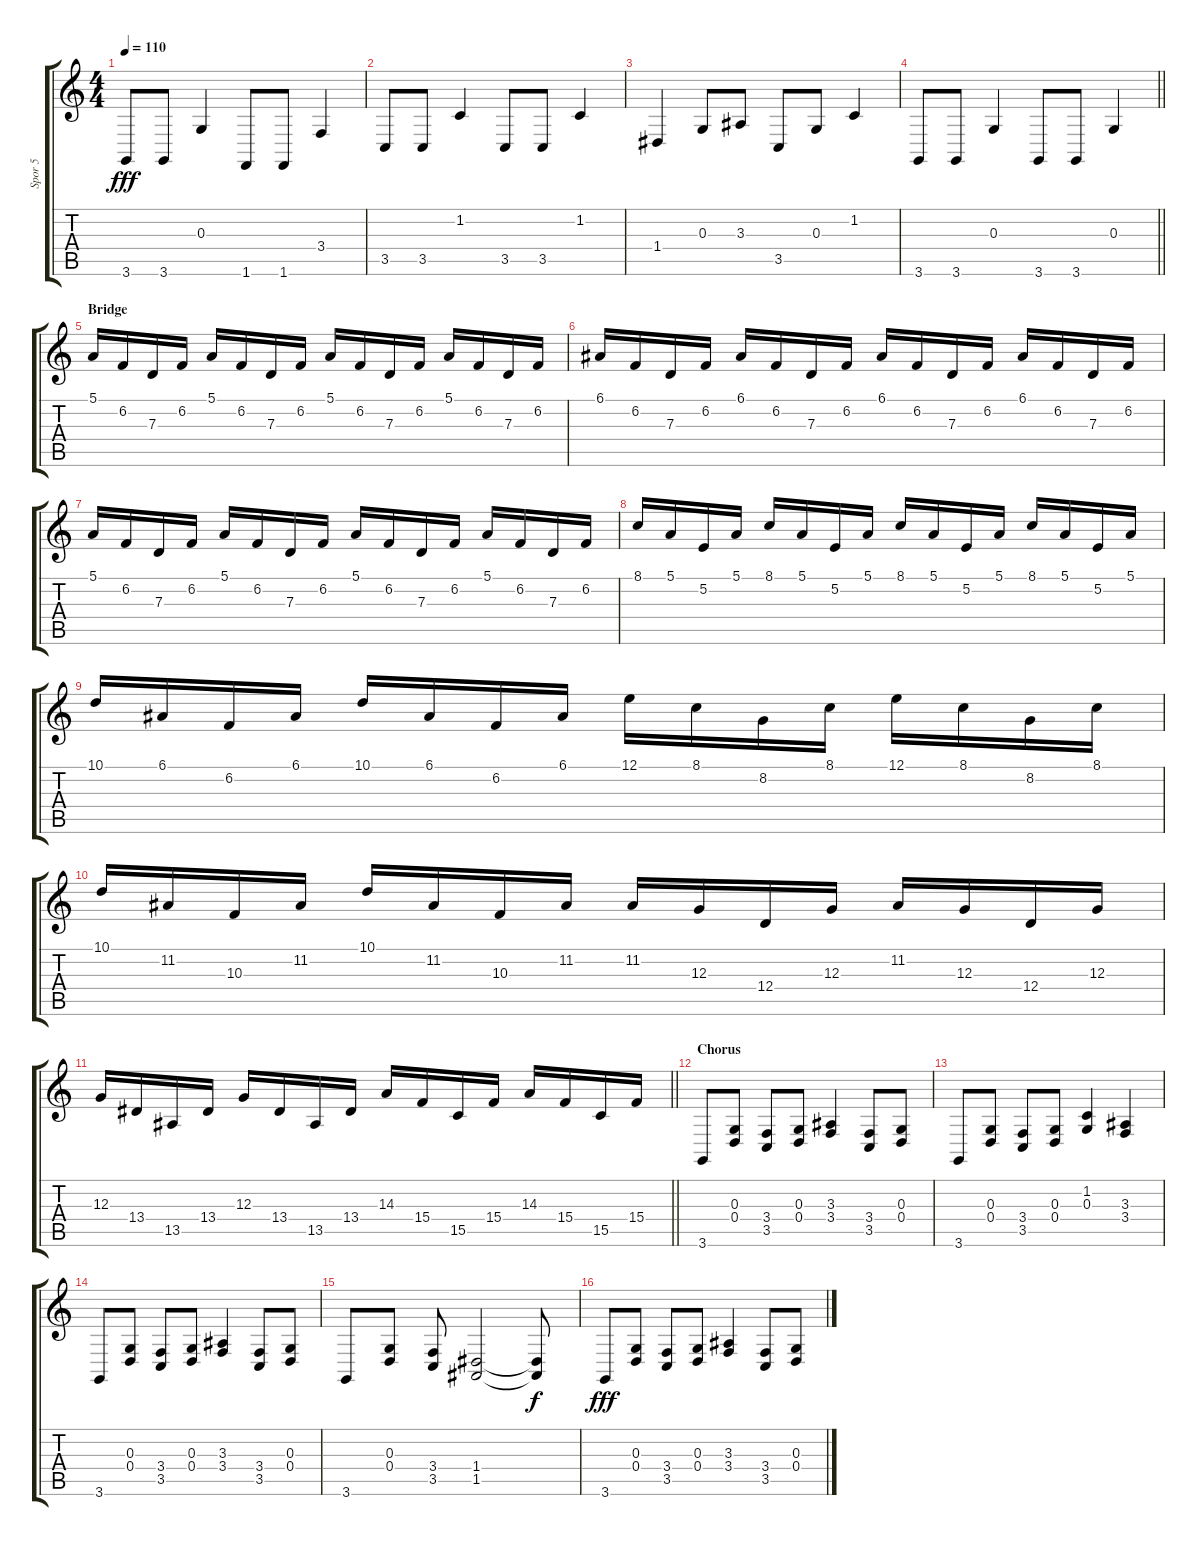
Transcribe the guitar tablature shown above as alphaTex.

\track ("Spor 5" "Spor 5") {instrument drawbarorgan}
\staff {score tabs}
\tuning (E4 B3 G3 D3 A2 E2) {hide}
\ts (4 4)
\tempo 110
\clef g2
\ks c
3.6.8{dy fff} 3.6.8 0.3.4 1.6.8 1.6.8 3.4.4 |
3.5.8 3.5.8 1.2.4 3.5.8 3.5.8 1.2.4 |
1.4.4 0.3.8 3.3.8 3.5.8 0.3.8 1.2.4 |
\barLineRight lightlight
3.6.8 3.6.8 0.3.4 3.6.8 3.6.8 0.3.4 |
\section ("" "Bridge")
5.1.16 6.2.16 7.3.16 6.2.16 5.1.16 6.2.16 7.3.16 6.2.16 5.1.16 6.2.16 7.3.16 6.2.16 5.1.16 6.2.16 7.3.16 6.2.16 |
6.1.16 6.2.16 7.3.16 6.2.16 6.1.16 6.2.16 7.3.16 6.2.16 6.1.16 6.2.16 7.3.16 6.2.16 6.1.16 6.2.16 7.3.16 6.2.16 |
5.1.16 6.2.16 7.3.16 6.2.16 5.1.16 6.2.16 7.3.16 6.2.16 5.1.16 6.2.16 7.3.16 6.2.16 5.1.16 6.2.16 7.3.16 6.2.16 |
8.1.16 5.1.16 5.2.16 5.1.16 8.1.16 5.1.16 5.2.16 5.1.16 8.1.16 5.1.16 5.2.16 5.1.16 8.1.16 5.1.16 5.2.16 5.1.16 |
10.1.16 6.1.16 6.2.16 6.1.16 10.1.16 6.1.16 6.2.16 6.1.16 12.1.16 8.1.16 8.2.16 8.1.16 12.1.16 8.1.16 8.2.16 8.1.16 |
10.1.16 11.2.16 10.3.16 11.2.16 10.1.16 11.2.16 10.3.16 11.2.16 11.2.16 12.3.16 12.4.16 12.3.16 11.2.16 12.3.16 12.4.16 12.3.16 |
\barLineRight lightlight
12.3.16 13.4.16 13.5.16 13.4.16 12.3.16 13.4.16 13.5.16 13.4.16 14.3.16 15.4.16 15.5.16 15.4.16 14.3.16 15.4.16 15.5.16 15.4.16 |
\section ("" "Chorus")
3.6.8 (0.3 0.4).8 (3.4 3.5).8 (0.3 0.4).8 (3.3 3.4).4 (3.4 3.5).8 (0.3 0.4).8 |
3.6.8 (0.3 0.4).8 (3.4 3.5).8 (0.3 0.4).8 (1.2 0.3).4 (3.3 3.4).4 |
3.6.8 (0.3 0.4).8 (3.4 3.5).8 (0.3 0.4).8 (3.3 3.4).4 (3.4 3.5).8 (0.3 0.4).8 |
3.6.8 (0.3 0.4).8 (3.4 3.5).8 (1.4 1.5).2 (1.4{t} 1.5{t}).8{dy f} |
3.6.8{dy fff} (0.3 0.4).8 (3.4 3.5).8 (0.3 0.4).8 (3.3 3.4).4 (3.4 3.5).8 (0.3 0.4).8
